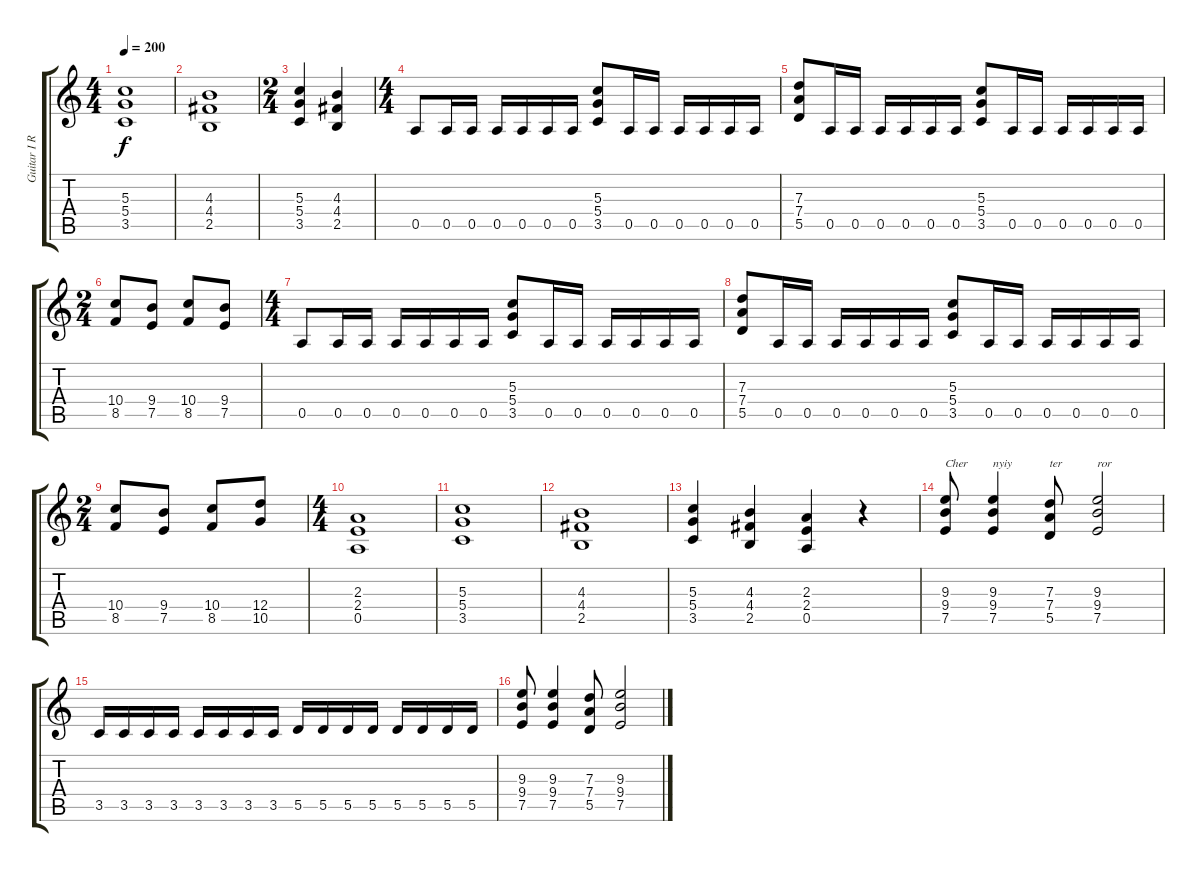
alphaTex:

\track ("Guitar I Rhythm" "Guitar I R") {instrument overdrivenguitar}
\staff {score tabs}
\tuning (E4 B3 G3 D3 A2 E2) {hide}
\ts (4 4)
\tempo 200
\clef g2
\ks c
(5.3 5.4 3.5).1{dy f} |
(4.3 4.4 2.5).1 |
\ts (2 4)
(5.3 5.4 3.5).4 (4.3 4.4 2.5).4 |
\ts (4 4)
0.5.8 0.5.16 0.5.16 0.5.16 0.5.16 0.5.16 0.5.16 (5.3 5.4 3.5).8 0.5.16 0.5.16 0.5.16 0.5.16 0.5.16 0.5.16 |
(7.3 7.4 5.5).8 0.5.16 0.5.16 0.5.16 0.5.16 0.5.16 0.5.16 (5.3 5.4 3.5).8 0.5.16 0.5.16 0.5.16 0.5.16 0.5.16 0.5.16 |
\ts (2 4)
(10.4 8.5).8 (9.4 7.5).8 (10.4 8.5).8 (9.4 7.5).8 |
\ts (4 4)
0.5.8 0.5.16 0.5.16 0.5.16 0.5.16 0.5.16 0.5.16 (5.3 5.4 3.5).8 0.5.16 0.5.16 0.5.16 0.5.16 0.5.16 0.5.16 |
(7.3 7.4 5.5).8 0.5.16 0.5.16 0.5.16 0.5.16 0.5.16 0.5.16 (5.3 5.4 3.5).8 0.5.16 0.5.16 0.5.16 0.5.16 0.5.16 0.5.16 |
\ts (2 4)
(10.4 8.5).8 (9.4 7.5).8 (10.4 8.5).8 (12.4 10.5).8 |
\ts (4 4)
(2.3 2.4 0.5).1 |
(5.3 5.4 3.5).1 |
(4.3 4.4 2.5).1 |
(5.3 5.4 3.5).4 (4.3 4.4 2.5).4 (2.3 2.4 0.5).4 r.4 |
(9.3 9.4 7.5).8{txt "Cher"} (9.3 9.4 7.5).4{txt "nyiy"} (7.3 7.4 5.5).8{txt "ter"} (9.3 9.4 7.5).2{txt "ror"} |
3.5.16 3.5.16 3.5.16 3.5.16 3.5.16 3.5.16 3.5.16 3.5.16 5.5.16 5.5.16 5.5.16 5.5.16 5.5.16 5.5.16 5.5.16 5.5.16 |
(9.3 9.4 7.5).8 (9.3 9.4 7.5).4 (7.3 7.4 5.5).8 (9.3 9.4 7.5).2
